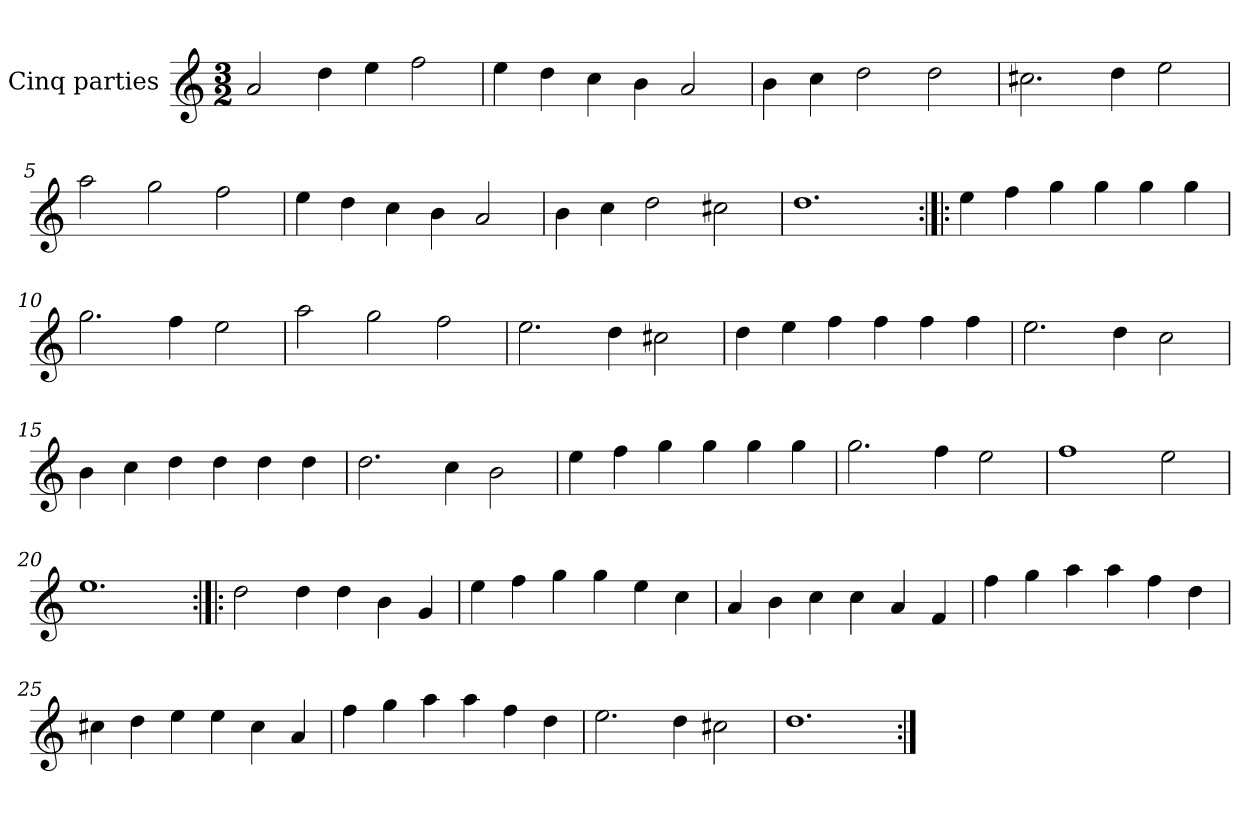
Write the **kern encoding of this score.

**kern
*part1
*staff1
*I"Cinq parties
*clefG2
*k[]
*M3/2
*MM180
=1
2a/
4dd\
4ee\
2ff\
=2
4ee\
4dd\
4cc\
4b\
2a/
=3
4b\
4cc\
2dd\
2dd\
=4
2.cc#X\
4dd\
2ee\
=5
2aa\
2gg\
2ff\
=6
4ee\
4dd\
4cc\
4b\
2a/
=7
4b\
4cc\
2dd\
2cc#X\
=8
1.dd
=9:|!|:
4ee\
4ff\
4gg\
4gg\
4gg\
4gg\
=10
2.gg\
4ff\
2ee\
=11
2aa\
2gg\
2ff\
=12
2.ee\
4dd\
2cc#X\
=13
4dd\
4ee\
4ff\
4ff\
4ff\
4ff\
=14
2.ee\
4dd\
2cc\
=15
4b\
4cc\
4dd\
4dd\
4dd\
4dd\
=16
2.dd\
4cc\
2b\
=17
4ee\
4ff\
4gg\
4gg\
4gg\
4gg\
=18
2.gg\
4ff\
2ee\
=19
1ff
2ee\
=20
1.ee
=21:|!|:
2dd\
4dd\
4dd\
4b\
4g/
=22
4ee\
4ff\
4gg\
4gg\
4ee\
4cc\
=23
4a/
4b\
4cc\
4cc\
4a/
4f/
=24
4ff\
4gg\
4aa\
4aa\
4ff\
4dd\
=25
4cc#X\
4dd\
4ee\
4ee\
4cc#\
4a/
=26
4ff\
4gg\
4aa\
4aa\
4ff\
4dd\
=27
2.ee\
4dd\
2cc#X\
=28
1.dd
=:|!
*-
